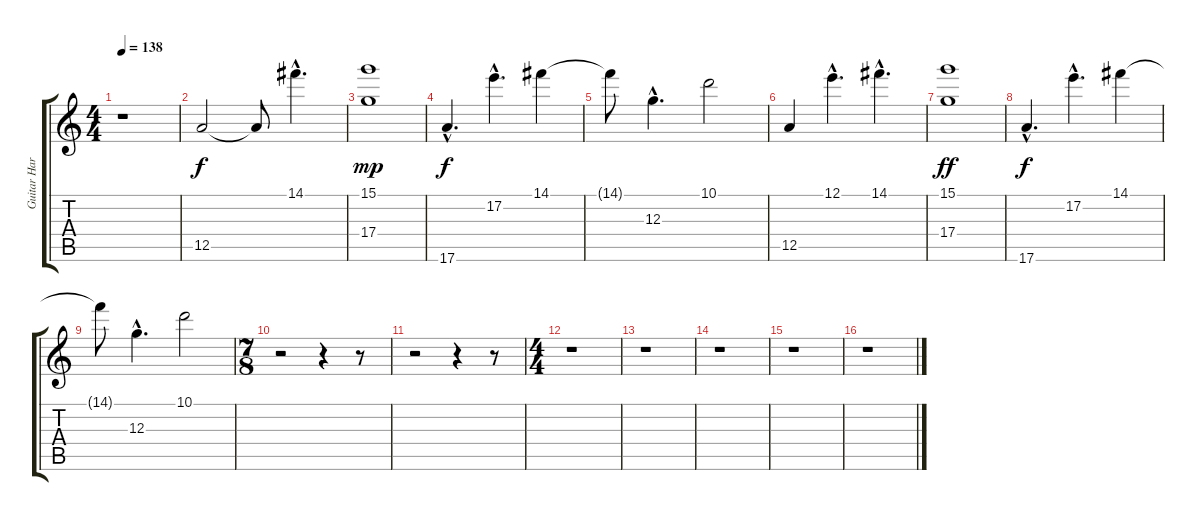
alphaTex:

\track ("Guitar Harmonics" "Guitar Har") {instrument guitarharmonics}
\staff {score tabs}
\tuning (E4 B3 G3 D3 A2 E2) {hide}
\ts (4 4)
\tempo 138
\clef g2
\ks c
r.1{dy f} |
12.5.2 12.5{t}.8 14.1{hac}.4{d} |
(15.1 17.4).1{dy mp} |
17.6{hac}.4{d dy f} 17.2{hac}.4{d} 14.1.4 |
14.1{t}.8 12.3{hac}.4{d} 10.1.2 |
12.5.4 12.1{hac}.4{d} 14.1{hac}.4{d} |
(15.1 17.4).1{dy ff} |
17.6{hac}.4{d dy f} 17.2{hac}.4{d} 14.1.4 |
14.1{t}.8 12.3{hac}.4{d} 10.1.2 |
\ts (7 8)
r.2 r.4 r.8 |
r.2 r.4 r.8 |
\ts (4 4)
r.1 |
r.1 |
r.1 |
r.1 |
r.1
